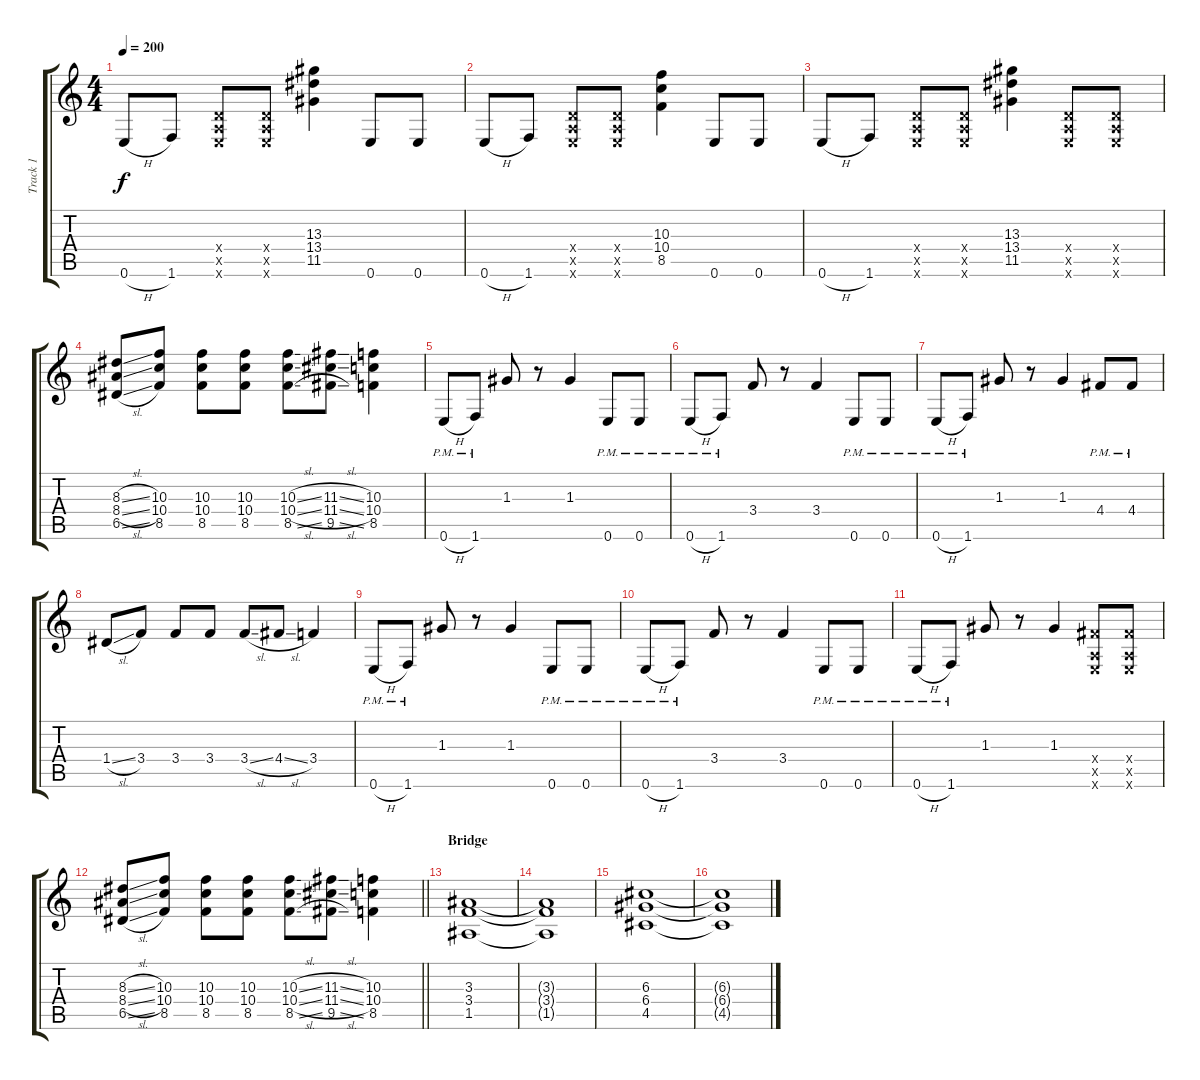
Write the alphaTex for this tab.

\track ("Track 1" "Track 1") {instrument electricguitarjazz}
\staff {score tabs}
\tuning (E4 B3 G3 D3 A2 E2) {hide}
\ts (4 4)
\tempo 200
\clef g2
\ks c
0.6{h}.8{dy f} 1.6.8 (0.4{x} 0.5{x} 0.6{x}).8 (0.4{x} 0.5{x} 0.6{x}).8 (13.3 13.4 11.5).4 0.6.8 0.6.8 |
0.6{h}.8 1.6.8 (0.4{x} 0.5{x} 0.6{x}).8 (0.4{x} 0.5{x} 0.6{x}).8 (10.3 10.4 8.5).4 0.6.8 0.6.8 |
0.6{h}.8 1.6.8 (0.4{x} 0.5{x} 0.6{x}).8 (0.4{x} 0.5{x} 0.6{x}).8 (13.3 13.4 11.5).4 (0.4{x} 0.5{x} 0.6{x}).8 (0.4{x} 0.5{x} 0.6{x}).8 |
(8.3{sl} 8.4{sl} 6.5{sl}).8 (10.3 10.4 8.5).8 (10.3 10.4 8.5).8 (10.3 10.4 8.5).8 (10.3{sl} 10.4{sl} 8.5{sl}).8 (11.3{sl} 11.4{sl} 9.5{sl}).8 (10.3 10.4 8.5).4 |
0.6{h pm}.8 1.6{pm}.8 1.3.8 r.8 1.3.4 0.6{pm}.8 0.6{pm}.8 |
0.6{h pm}.8 1.6{pm}.8 3.4.8 r.8 3.4.4 0.6{pm}.8 0.6{pm}.8 |
0.6{h pm}.8 1.6{pm}.8 1.3.8 r.8 1.3.4 4.4{pm}.8 4.4{pm}.8 |
1.4{sl}.8 3.4.8 3.4.8 3.4.8 3.4{sl}.8 4.4{sl}.8 3.4.4 |
0.6{h pm}.8 1.6{pm}.8 1.3.8 r.8 1.3.4 0.6{pm}.8 0.6{pm}.8 |
0.6{h pm}.8 1.6{pm}.8 3.4.8 r.8 3.4.4 0.6{pm}.8 0.6{pm}.8 |
0.6{h pm}.8 1.6{pm}.8 1.3.8 r.8 1.3.4 (4.4{x} 0.5{x} 0.6{x}).8 (4.4{x} 0.5{x} 0.6{x}).8 |
\barLineRight lightlight
(8.3{sl} 8.4{sl} 6.5{sl}).8 (10.3 10.4 8.5).8 (10.3 10.4 8.5).8 (10.3 10.4 8.5).8 (10.3{sl} 10.4{sl} 8.5{sl}).8 (11.3{sl} 11.4{sl} 9.5{sl}).8 (10.3 10.4 8.5).4 |
\section ("" "Bridge")
(3.3 3.4 1.5).1 |
(3.3{t} 3.4{t} 1.5{t}).1 |
(6.3 6.4 4.5).1 |
(6.3{t} 6.4{t} 4.5{t}).1
